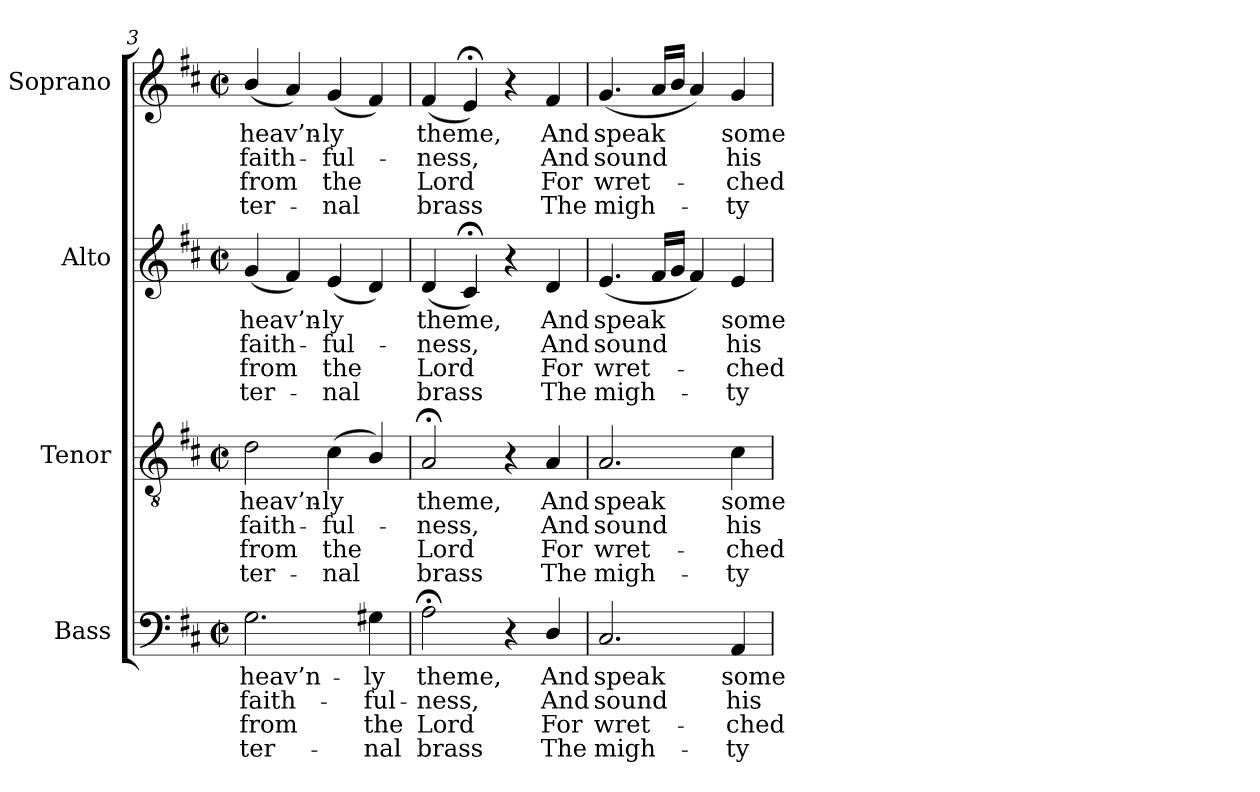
**kern	**text	**text	**text	**text	**kern	**text	**text	**text	**text	**kern	**text	**text	**text	**text	**kern	**text	**text	**text	**text
*part4	*part4	*part4	*part4	*part4	*part3	*part3	*part3	*part3	*part3	*part2	*part2	*part2	*part2	*part2	*part1	*part1	*part1	*part1	*part1
*staff4	*staff4	*staff4	*staff4	*staff4	*staff3	*staff3	*staff3	*staff3	*staff3	*staff2	*staff2	*staff2	*staff2	*staff2	*staff1	*staff1	*staff1	*staff1	*staff1
*I"Bass	*	*	*	*	*I"Tenor	*	*	*	*	*I"Alto	*	*	*	*	*I"Soprano	*	*	*	*
*I'B.	*	*	*	*	*I'T.	*	*	*	*	*I'A.	*	*	*	*	*I'S.	*	*	*	*
*clefF4	*	*	*	*	*clefGv2	*	*	*	*	*clefG2	*	*	*	*	*clefG2	*	*	*	*
*	*	*	*	*	*ITrd7c12	*	*	*	*	*	*	*	*	*	*	*	*	*	*
*k[f#c#]	*	*	*	*	*k[f#c#]	*	*	*	*	*k[f#c#]	*	*	*	*	*k[f#c#]	*	*	*	*
*D:	*	*	*	*	*D:	*	*	*	*	*D:	*	*	*	*	*D:	*	*	*	*
*M2/2	*	*	*	*	*M2/2	*	*	*	*	*M2/2	*	*	*	*	*M2/2	*	*	*	*
*met(c|)	*	*	*	*	*met(c|)	*	*	*	*	*met(c|)	*	*	*	*	*met(c|)	*	*	*	*
=3	=3	=3	=3	=3	=3	=3	=3	=3	=3	=3	=3	=3	=3	=3	=3	=3	=3	=3	=3
!	!LO:LY:b:color=#000000	!LO:LY:b:color=#000000	!LO:LY:b:color=#000000	!LO:LY:b:color=#000000	!	!	!	!	!	!	!	!	!	!	!	!	!	!	!
!	!	!	!	!	!	!LO:LY:b:color=#000000	!LO:LY:b:color=#000000	!LO:LY:b:color=#000000	!LO:LY:b:color=#000000	!	!	!	!	!	!	!	!	!	!
!	!	!	!	!	!	!	!	!	!	!	!LO:LY:b:color=#000000	!LO:LY:b:color=#000000	!LO:LY:b:color=#000000	!LO:LY:b:color=#000000	!	!	!	!	!
!	!	!	!	!	!	!	!	!	!	!	!	!	!	!	!	!LO:LY:b:color=#000000	!LO:LY:b:color=#000000	!LO:LY:b:color=#000000	!LO:LY:b:color=#000000
2.Gi\	heav’n-	faith-	-from	ter-	2Di\	heav’n-	faith-	-from	ter-	(4gi/	heav’n-	faith-	-from	ter-	(4bi/	heav’n-	faith-	-from	ter-
.	.	.	.	.	.	.	.	.	.	4f#i/)	.	.	.	.	4ai/)	.	.	.	.
!	!	!	!	!	!	!LO:LY:b:color=#000000	!LO:LY:b:color=#000000	!LO:LY:b:color=#000000	!LO:LY:b:color=#000000	!	!	!	!	!	!	!	!	!	!
!	!	!	!	!	!	!	!	!	!	!	!LO:LY:b:color=#000000	!LO:LY:b:color=#000000	!LO:LY:b:color=#000000	!LO:LY:b:color=#000000	!	!	!	!	!
!	!	!	!	!	!	!	!	!	!	!	!	!	!	!	!	!LO:LY:b:color=#000000	!LO:LY:b:color=#000000	!LO:LY:b:color=#000000	!LO:LY:b:color=#000000
.	.	.	.	.	(4C#i\	-ly	-ful-	-the	nal	(4ei/	-ly	-ful-	-the	nal	(4gi/	-ly	-ful-	-the	nal
!	!LO:LY:b:color=#000000	!LO:LY:b:color=#000000	!LO:LY:b:color=#000000	!LO:LY:b:color=#000000	!	!	!	!	!	!	!	!	!	!	!	!	!	!	!
4G#Xi\	-ly	-ful-	-the	nal	4BBi/)	.	.	.	.	4di/)	.	.	.	.	4f#i/)	.	.	.	.
=4	=4	=4	=4	=4	=4	=4	=4	=4	=4	=4	=4	=4	=4	=4	=4	=4	=4	=4	=4
!	!LO:LY:b:color=#000000	!LO:LY:b:color=#000000	!LO:LY:b:color=#000000	!LO:LY:b:color=#000000	!	!	!	!	!	!	!	!	!	!	!	!	!	!	!
!	!	!	!	!	!	!LO:LY:b:color=#000000	!LO:LY:b:color=#000000	!LO:LY:b:color=#000000	!LO:LY:b:color=#000000	!	!	!	!	!	!	!	!	!	!
!	!	!	!	!	!	!	!	!	!	!	!LO:LY:b:color=#000000	!LO:LY:b:color=#000000	!LO:LY:b:color=#000000	!LO:LY:b:color=#000000	!	!	!	!	!
!	!	!	!	!	!	!	!	!	!	!	!	!	!	!	!	!LO:LY:b:color=#000000	!LO:LY:b:color=#000000	!LO:LY:b:color=#000000	!LO:LY:b:color=#000000
2A;i\	theme,	-ness,	Lord	brass	2AA;i/	theme,	-ness,	Lord	brass	(4di/	theme,	-ness,	Lord	brass	(4f#i/	theme,	-ness,	Lord	brass
.	.	.	.	.	.	.	.	.	.	4c#;i/)	.	.	.	.	4e;i/)	.	.	.	.
4r	.	.	.	.	4r	.	.	.	.	4r	.	.	.	.	4r	.	.	.	.
!	!LO:LY:b:color=#000000	!LO:LY:b:color=#000000	!LO:LY:b:color=#000000	!LO:LY:b:color=#000000	!	!	!	!	!	!	!	!	!	!	!	!	!	!	!
!	!	!	!	!	!	!LO:LY:b:color=#000000	!LO:LY:b:color=#000000	!LO:LY:b:color=#000000	!LO:LY:b:color=#000000	!	!	!	!	!	!	!	!	!	!
!	!	!	!	!	!	!	!	!	!	!	!LO:LY:b:color=#000000	!LO:LY:b:color=#000000	!LO:LY:b:color=#000000	!LO:LY:b:color=#000000	!	!	!	!	!
!	!	!	!	!	!	!	!	!	!	!	!	!	!	!	!	!LO:LY:b:color=#000000	!LO:LY:b:color=#000000	!LO:LY:b:color=#000000	!LO:LY:b:color=#000000
4Di/	And	And	For	The	4AAi/	And	And	For	The	4di/	And	And	For	The	4f#i/	And	And	For	The
=5	=5	=5	=5	=5	=5	=5	=5	=5	=5	=5	=5	=5	=5	=5	=5	=5	=5	=5	=5
!	!LO:LY:b:color=#000000	!LO:LY:b:color=#000000	!LO:LY:b:color=#000000	!LO:LY:b:color=#000000	!	!	!	!	!	!	!	!	!	!	!	!	!	!	!
!	!	!	!	!	!	!LO:LY:b:color=#000000	!LO:LY:b:color=#000000	!LO:LY:b:color=#000000	!LO:LY:b:color=#000000	!	!	!	!	!	!	!	!	!	!
!	!	!	!	!	!	!	!	!	!	!	!LO:LY:b:color=#000000	!LO:LY:b:color=#000000	!LO:LY:b:color=#000000	!LO:LY:b:color=#000000	!	!	!	!	!
!	!	!	!	!	!	!	!	!	!	!	!	!	!	!	!	!LO:LY:b:color=#000000	!LO:LY:b:color=#000000	!LO:LY:b:color=#000000	!LO:LY:b:color=#000000
2.C#i/	speak	sound	wret-	-migh-	2.AAi/	speak	sound	wret-	-migh-	(4.ei/	speak	sound	wret-	-migh-	(4.gi/	speak	sound	wret-	-migh-
.	.	.	.	.	.	.	.	.	.	16f#i/LL	.	.	.	.	16ai/LL	.	.	.	.
.	.	.	.	.	.	.	.	.	.	16gi/JJ	.	.	.	.	16bi/JJ	.	.	.	.
.	.	.	.	.	.	.	.	.	.	4f#i/)	.	.	.	.	4ai/)	.	.	.	.
!	!LO:LY:b:color=#000000	!LO:LY:b:color=#000000	!LO:LY:b:color=#000000	!LO:LY:b:color=#000000	!	!	!	!	!	!	!	!	!	!	!	!	!	!	!
!	!	!	!	!	!	!LO:LY:b:color=#000000	!LO:LY:b:color=#000000	!LO:LY:b:color=#000000	!LO:LY:b:color=#000000	!	!	!	!	!	!	!	!	!	!
!	!	!	!	!	!	!	!	!	!	!	!LO:LY:b:color=#000000	!LO:LY:b:color=#000000	!LO:LY:b:color=#000000	!LO:LY:b:color=#000000	!	!	!	!	!
!	!	!	!	!	!	!	!	!	!	!	!	!	!	!	!	!LO:LY:b:color=#000000	!LO:LY:b:color=#000000	!LO:LY:b:color=#000000	!LO:LY:b:color=#000000
4AAi/	some	his	-ched	ty	4C#i\	some	his	-ched	ty	4ei/	some	his	-ched	ty	4gi/	some	his	-ched	ty
=	=	=	=	=	=	=	=	=	=	=	=	=	=	=	=	=	=	=	=
*-	*-	*-	*-	*-	*-	*-	*-	*-	*-	*-	*-	*-	*-	*-	*-	*-	*-	*-	*-
